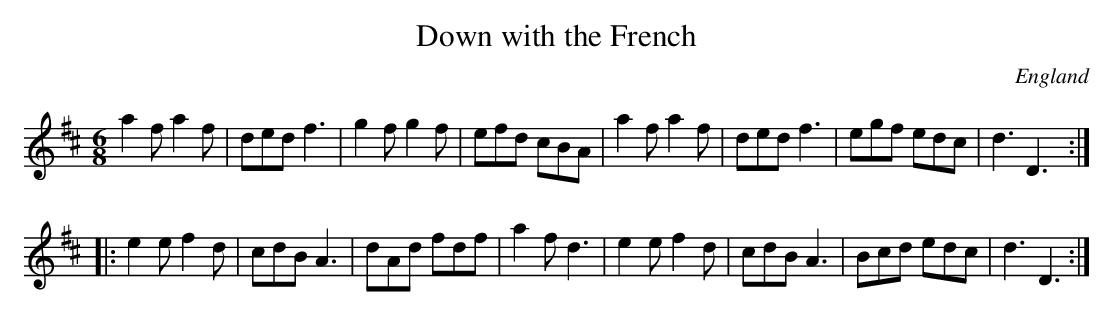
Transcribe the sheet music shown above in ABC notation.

X:1
T:Down with the French
L:1/8
M:6/8
O:England
K:D major
a2f a2f | ded f3 | g2f g2f | efd cBA | \
a2f a2f | ded f3 | egf edc | d3 D3 ::
e2e f2d | cdB A3 | dAd fdf | a2f d3 | \
e2e f2d | cdB A3 | Bcd edc | d3 D3 :|
